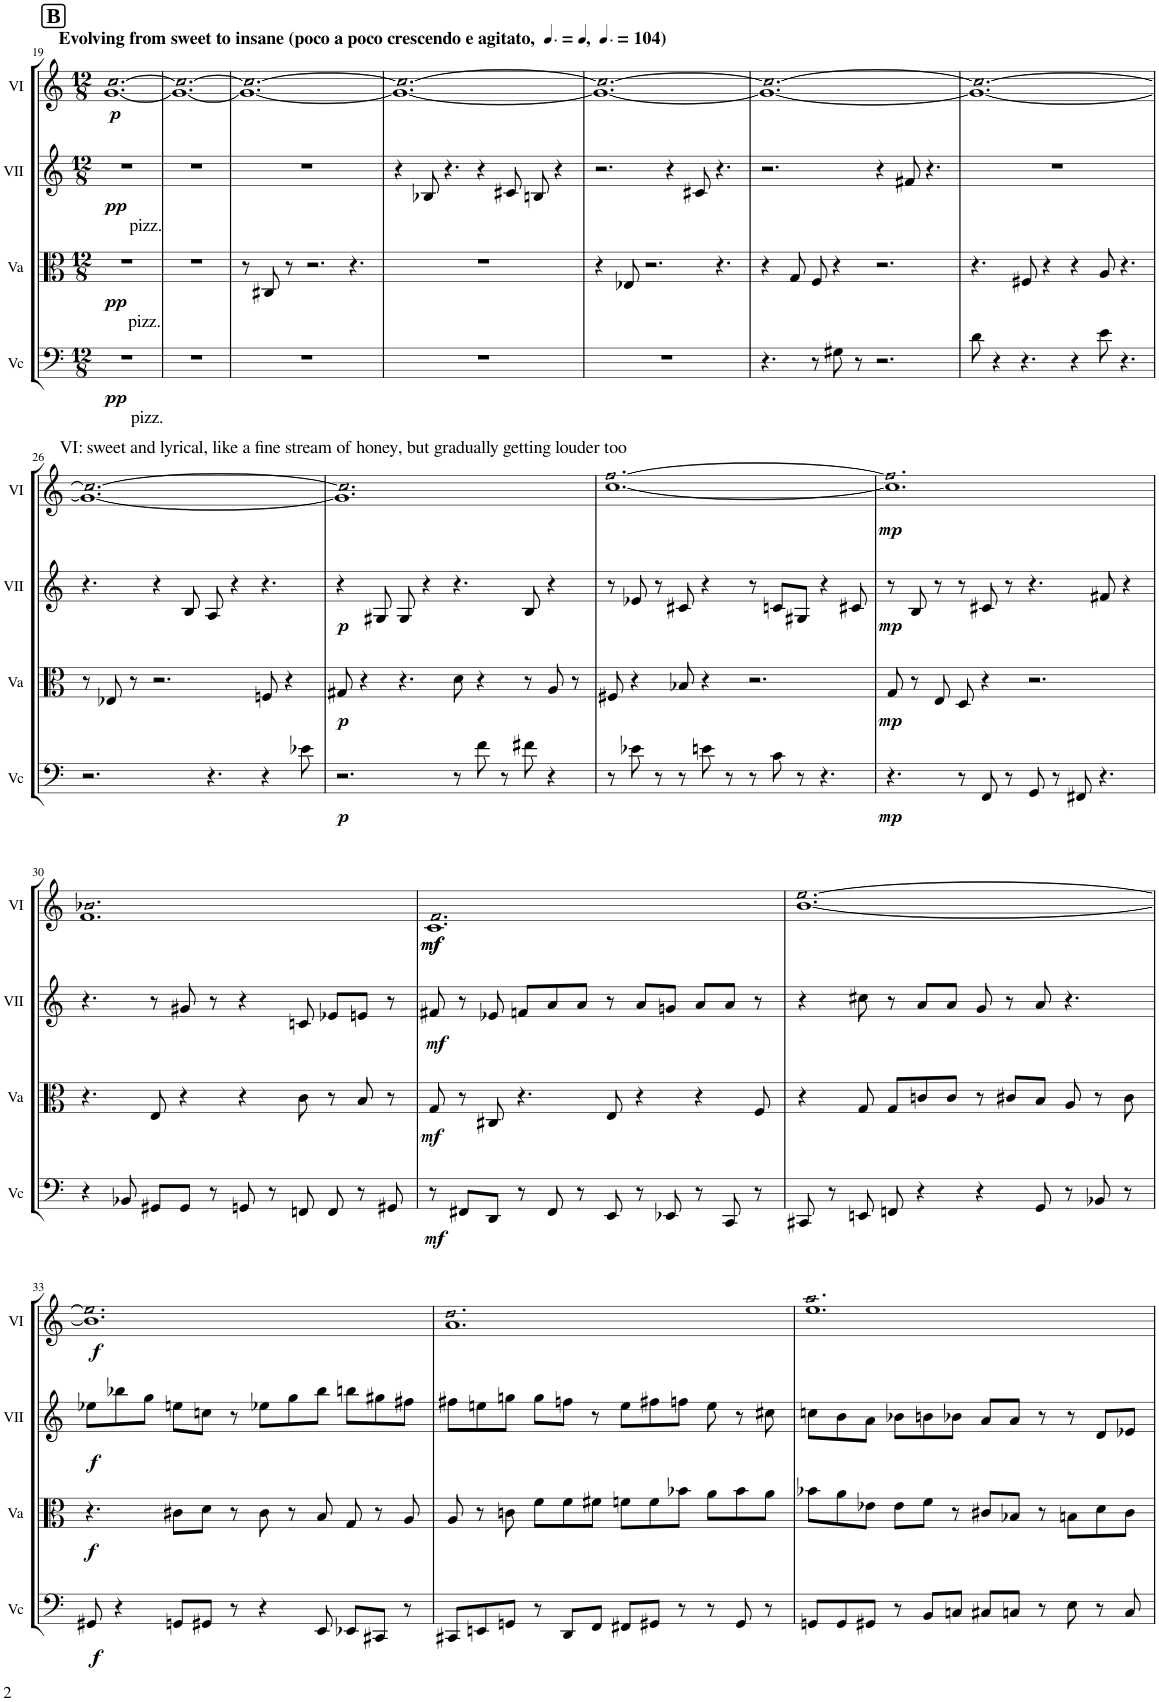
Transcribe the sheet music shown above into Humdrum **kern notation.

**kern	**dynam	**kern	**dynam	**kern	**dynam	**kern	**dynam
*part4	*part4	*part3	*part3	*part2	*part2	*part1	*part1
*staff4	*staff4	*staff3	*staff3	*staff2	*staff2	*staff1	*staff1
*I"Vc	*	*I"Va	*	*I"VII	*	*I"VI	*
*I'Vc	*	*I'Va	*	*I'VII	*	*I'VI	*
!!LO:PB:g=z
*clefF4	*	*clefC3	*	*clefG2	*	*clefG2	*
*k[]	*	*k[]	*	*k[]	*	*k[]	*
*M12/8	*	*M12/8	*	*M12/8	*	*M12/8	*
!!LO:REH:place=s1:a:B:cj:fs=14.284:t=B
=19	=19	=19	=19	=19	=19	=19	=19
!	!	!	!	!	!	!LO:TX:a:B:t=Evolving from sweet to insane (poco a poco crescendo e agitato,	!
!	!	!	!	!	!	!LO:TX:a:t=[quarter]	!
!	!	!	!	!	!	!LO:TX:a:t== 104)	!
!	!	!	!	!LO:TX:b:t=pizz.	!	!	!
!	!	!LO:TX:b:t=pizz.	!	!	!	!	!
!LO:TX:b:t=pizz.	!	!	!	!	!	!	!
!	!LO:DY:b	!	!LO:DY:b	!	!LO:DY:b	!LO:N:n=2:head=open	!LO:DY:b
1.r	pp	1.r	pp	1.r	pp	[1.g [1.cc	p
=20	=20	=20	=20	=20	=20	=20	=20
!	!	!	!	!	!	!LO:N:n=2:head=open	!
1.r	.	1.r	.	1.r	.	1.g_ 1.cc_	.
=21	=21	=21	=21	=21	=21	=21	=21
!	!	!	!	!	!	!LO:N:n=2:head=open	!
1.r	.	8r	.	1.r	.	1.g_ 1.cc_	.
.	.	8C#X/	.	.	.	.	.
.	.	8r	.	.	.	.	.
.	.	2.r	.	.	.	.	.
.	.	4.r	.	.	.	.	.
=22	=22	=22	=22	=22	=22	=22	=22
!	!	!	!	!	!	!LO:N:n=2:head=open	!
1.r	.	1.r	.	4r	.	1.g_ 1.cc_	.
.	.	.	.	8B-X/	.	.	.
.	.	.	.	4.r	.	.	.
.	.	.	.	4r	.	.	.
.	.	.	.	8c#X/	.	.	.
.	.	.	.	8Bn/	.	.	.
.	.	.	.	4r	.	.	.
=23	=23	=23	=23	=23	=23	=23	=23
!	!	!	!	!	!	!LO:N:n=2:head=open	!
1.r	.	4r	.	2.r	.	1.g_ 1.cc_	.
.	.	8E-X/	.	.	.	.	.
.	.	2.r	.	.	.	.	.
.	.	.	.	4r	.	.	.
.	.	.	.	8c#X/	.	.	.
.	.	4.r	.	4.r	.	.	.
=24	=24	=24	=24	=24	=24	=24	=24
!	!	!	!	!	!	!LO:N:n=2:head=open	!
4.r	.	4r	.	2.r	.	1.g_ 1.cc_	.
.	.	8G/	.	.	.	.	.
8r	.	8F/	.	.	.	.	.
8G#X\	.	4r	.	.	.	.	.
8r	.	.	.	.	.	.	.
2.r	.	2.r	.	4r	.	.	.
.	.	.	.	8f#X/	.	.	.
.	.	.	.	4.r	.	.	.
=25	=25	=25	=25	=25	=25	=25	=25
!	!	!	!	!	!	!LO:N:n=2:head=open	!
8d\	.	4.r	.	1.r	.	1.g_ 1.cc_	.
4r	.	.	.	.	.	.	.
4.r	.	8F#X/	.	.	.	.	.
.	.	4r	.	.	.	.	.
4r	.	4r	.	.	.	.	.
8e\	.	8A/	.	.	.	.	.
4.r	.	4.r	.	.	.	.	.
!!LO:LB:g=z
=26	=26	=26	=26	=26	=26	=26	=26
!	!	!	!	!	!	!LO:N:n=2:head=open	!
2.r	.	8r	.	4.r	.	1.g_ 1.cc_	.
.	.	8E-X/	.	.	.	.	.
.	.	8r	.	.	.	.	.
.	.	2.r	.	4r	.	.	.
.	.	.	.	8B/	.	.	.
4.r	.	.	.	8A/	.	.	.
.	.	.	.	4r	.	.	.
4r	.	8Fn/	.	4.r	.	.	.
.	.	4r	.	.	.	.	.
8e-X\	.	.	.	.	.	.	.
=27	=27	=27	=27	=27	=27	=27	=27
!	!LO:DY:b	!	!LO:DY:b	!	!LO:DY:b	!LO:N:n=2:head=open	!
2.r	p	8G#X/	p	4r	p	1.g] 1.cc]	.
.	.	4r	.	.	.	.	.
.	.	.	.	8G#X/	.	.	.
.	.	4.r	.	8G#/	.	.	.
.	.	.	.	4r	.	.	.
8r	.	8d\	.	4.r	.	.	.
8f\	.	4r	.	.	.	.	.
8r	.	.	.	.	.	.	.
8f#X\	.	8r	.	8B/	.	.	.
4r	.	8A/	.	4r	.	.	.
.	.	8r	.	.	.	.	.
=28	=28	=28	=28	=28	=28	=28	=28
!	!	!	!	!	!	!LO:TX:a:t=VI&colon; sweet and lyrical, like a fine stream of honey, but gradually getting louder too	!
!	!	!	!	!	!	!LO:N:n=2:head=open	!
8r	.	8F#X/	.	8r	.	[1.cc [1.ff	.
8e-X\	.	4r	.	8e-X/	.	.	.
8r	.	.	.	8r	.	.	.
8r	.	8B-X/	.	8c#X/	.	.	.
8en\	.	4r	.	4r	.	.	.
8r	.	.	.	.	.	.	.
8r	.	2.r	.	8r	.	.	.
8c\	.	.	.	8cn/L	.	.	.
8r	.	.	.	8G#X/J	.	.	.
4.r	.	.	.	4r	.	.	.
.	.	.	.	8c#X/	.	.	.
=29	=29	=29	=29	=29	=29	=29	=29
!	!LO:DY:b	!	!LO:DY:b	!	!LO:DY:b	!LO:N:n=2:head=open	!LO:DY:b
4.r	mp	8G/	mp	8r	mp	1.cc] 1.ff]	mp
.	.	8r	.	8B/	.	.	.
.	.	8E/	.	8r	.	.	.
8r	.	8D/	.	8r	.	.	.
8FF/	.	4r	.	8c#X/	.	.	.
8r	.	.	.	8r	.	.	.
8GG/	.	2.r	.	4.r	.	.	.
8r	.	.	.	.	.	.	.
8FF#X/	.	.	.	.	.	.	.
4.r	.	.	.	8f#X/	.	.	.
.	.	.	.	4r	.	.	.
!!LO:LB:g=z
=30	=30	=30	=30	=30	=30	=30	=30
!	!	!	!	!	!	!LO:N:n=2:head=open	!
4r	.	4.r	.	4.r	.	1.f 1.b-X	.
8BB-X/	.	.	.	.	.	.	.
8GG#X/L	.	8E/	.	8r	.	.	.
8GG#/J	.	4r	.	8g#X/	.	.	.
8r	.	.	.	8r	.	.	.
8GGn/	.	4r	.	4r	.	.	.
8r	.	.	.	.	.	.	.
8FFn/	.	8c\	.	8cn/	.	.	.
8FF/	.	8r	.	8e-X/L	.	.	.
8r	.	8B/	.	8en/J	.	.	.
8GG#X/	.	8r	.	8r	.	.	.
=31	=31	=31	=31	=31	=31	=31	=31
!	!LO:DY:b	!	!LO:DY:b	!	!LO:DY:b	!LO:N:n=2:head=open	!LO:DY:b
!	!	!	!	!	!	!	!LO:DY:n=1:b
8r	mf	8G/	mf	8f#X/	mf	1.c 1.f	mf mf
8FF#X/L	.	8r	.	8r	.	.	.
8DD/J	.	8C#X/	.	8e-X/	.	.	.
8r	.	4.r	.	8fn/L	.	.	.
8FF#/	.	.	.	8a/	.	.	.
8r	.	.	.	8a/J	.	.	.
8EE/	.	8E/	.	8r	.	.	.
8r	.	4r	.	8a/L	.	.	.
8EE-X/	.	.	.	8gn/J	.	.	.
8r	.	4r	.	8a/L	.	.	.
8CC/	.	.	.	8a/J	.	.	.
8r	.	8F/	.	8r	.	.	.
=32	=32	=32	=32	=32	=32	=32	=32
!	!	!	!	!	!	!LO:N:n=2:head=open	!
8CC#X/	.	4r	.	4r	.	[1.b [1.ee	.
8r	.	.	.	.	.	.	.
8EEn/	.	8G/	.	8cc#X\	.	.	.
8FFn/	.	8G/L	.	8r	.	.	.
4r	.	8cn/	.	8a/L	.	.	.
.	.	8c/J	.	8a/J	.	.	.
4r	.	8r	.	8g/	.	.	.
.	.	8c#X/L	.	8r	.	.	.
8GG/	.	8B/J	.	8a/	.	.	.
8r	.	8A/	.	4.r	.	.	.
8BB-X/	.	8r	.	.	.	.	.
8r	.	8c#\	.	.	.	.	.
!!LO:LB:g=z
=33	=33	=33	=33	=33	=33	=33	=33
!	!LO:DY:b	!	!LO:DY:b	!	!LO:DY:b	!LO:N:n=2:head=open	!LO:DY:b
8GG#X/	f	4.r	f	8ee-X\L	f	1.b] 1.ee]	f
4r	.	.	.	8bb-X\	.	.	.
.	.	.	.	8gg\J	.	.	.
8GGn/L	.	8c#X\L	.	8een\L	.	.	.
8GG#X/J	.	8d\J	.	8ccn\J	.	.	.
8r	.	8r	.	8r	.	.	.
4r	.	8c#\	.	8ee-X\L	.	.	.
.	.	8r	.	8gg\	.	.	.
8EE/	.	8B/	.	8bb-\J	.	.	.
8EE-X/L	.	8G/	.	8bbn\L	.	.	.
8CC#X/J	.	8r	.	8gg#X\	.	.	.
8r	.	8A/	.	8ff#X\J	.	.	.
=34	=34	=34	=34	=34	=34	=34	=34
!	!	!	!	!	!	!LO:N:n=2:head=open	!
8CC#X/L	.	8A/	.	8ff#X\L	.	1.a 1.dd	.
8EEn/	.	8r	.	8een\	.	.	.
8GGn/J	.	8cn\	.	8ggn\J	.	.	.
8r	.	8f\L	.	8gg\L	.	.	.
8DD/L	.	8f\	.	8ffn\J	.	.	.
8FF/J	.	8f#X\J	.	8r	.	.	.
8FF#X/L	.	8fn\L	.	8ee\L	.	.	.
8GG#X/J	.	8f\	.	8ff#X\	.	.	.
8r	.	8b-X\J	.	8ffn\J	.	.	.
8r	.	8a\L	.	8ee\	.	.	.
8GG#/	.	8b-\	.	8r	.	.	.
8r	.	8a\J	.	8cc#X\	.	.	.
=35	=35	=35	=35	=35	=35	=35	=35
!	!	!	!	!	!	!LO:N:n=2:head=open	!
8GGn/L	.	8b-X\L	.	8ccn\L	.	1.ee 1.aa	.
8GG/	.	8a\	.	8b\	.	.	.
8GG#X/J	.	8e-X\J	.	8a\J	.	.	.
8r	.	8e-\L	.	8b-X\L	.	.	.
8BB/L	.	8f\J	.	8bn\	.	.	.
8Cn/J	.	8r	.	8b-X\J	.	.	.
8C#X/L	.	8c#X/L	.	8a/L	.	.	.
8Cn/J	.	8B-X/J	.	8a/J	.	.	.
8r	.	8r	.	8r	.	.	.
8E\	.	8Bn\L	.	8r	.	.	.
8r	.	8d\	.	8d/L	.	.	.
8C/	.	8c#\J	.	8e-X/J	.	.	.
=	=	=	=	=	=	=	=
*-	*-	*-	*-	*-	*-	*-	*-
